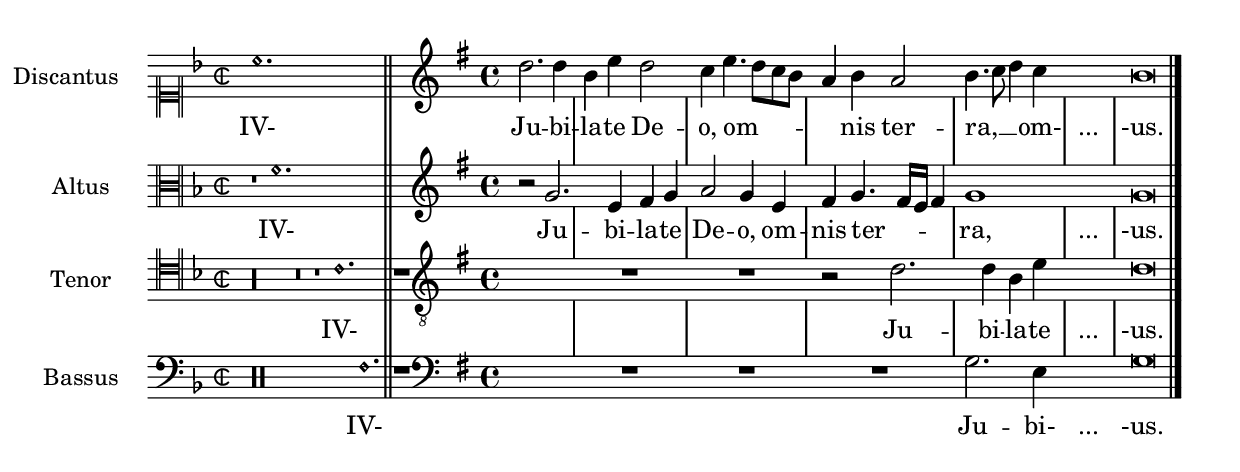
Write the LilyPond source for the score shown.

%% Do not edit this file; it is automatically
%% generated from LSR http://lsr.dsi.unimi.it
%% This file is in the public domain.
\version "2.13.16"

\header {
  lsrtags = "ancient-notation, template"

%% Translation of GIT committish: 1d589aa04c20d7711bf662618adbdd6d445db29d
  texidoces = "
Al transcribir música mensural, es útil un «incipit» al compienzo
de la pieza para indicar la tonalidad y el tempo
originales. Aunque los músicos actuales están acostumbrados a las
barras de compás para reconocer con más facilidad los patrones
rítmicos, durante el período de la música mensural aún no se
habíen inventado las líneas divisorias; de hecho, la medida solía
cambiar a cada pocas notas. Como compromiso, a menudo las líneas
divisorias se imprimen entre los pentagramas en vez de hacerlo
encima de ellos.

"
  doctitlees = "Plantilla de notación de música antigua (transcripción moderna de música mensural)"

%% Translation of GIT committish: 0a868be38a775ecb1ef935b079000cebbc64de40
  texidocde = "
Bei der Transkription von Mensuralmusik ist es oft erwünscht, ein
Incipit an den Anfang des Stückes zu stellen, damit klar ist, wie
Tempo und Schlüssel in der Originalnotation gesetzt waren. Während
heutzutage Musiker an Taktlinien gewöhnt sind, um Rhythmen schneller
zu erkennen, wurden diese in der Mensuralmusik nicht verwendet.
Tatsächlich ändern sich die Rhythmen auch oft alle paar Noten. Als
ein Kompromiss werden die Notenlinien nicht auf dem System, sondern
zwischen den Systemen geschrieben.
"

doctitlede = "Vorlage für Alte Notation -- moderne Transkription von Mensuralmusik"

%% Translation of GIT committish: bdfe3dc8175a2d7e9ea0800b5b04cfb68fe58a7a
  texidocfr = "
Lorsque l'on transcrit de la musique mensurale, un @emph{incipit} permet
d'indiquer la tonalité et le tempo d'origine.  Si les musiciens sont de
nos jours habitués aux barres de mesures qui présentent la structure
rythmique d'une œuvre, elles n'étaient pas en vigueur à l'époque où ces
pièces ont été composées, d'autant plus que la @qq{métrique} pouvait
changer au fil des notes.  Un compromis consiste à imprimer des barres
entre les portées plutôt que sur chacune d'elles.

"
  doctitlefr = "Exemples de notation ancienne -- transcription moderne de musique mensurale"

  texidoc = "
When transcribing mensural music, an incipit at the beginning of the
piece is useful to indicate the original key and tempo. While today
musicians are used to bar lines in order to faster recognize rhythmic
patterns, bar lines were not yet invented during the period of mensural
music; in fact, the meter often changed after every few notes. As a
compromise, bar lines are often printed between the staves rather than
on the staves.

"
  doctitle = "Ancient notation template -- modern transcription of mensural music"
} % begin verbatim

global = {
  \set Score.skipBars = ##t

  % incipit
  \once \override Score.SystemStartBracket #'transparent = ##t
  \override Score.SpacingSpanner #'spacing-increment = #1.0 % tight spacing
  \key f \major
  \time 2/2
  \once \override Staff.TimeSignature #'style = #'neomensural
  \override Voice.NoteHead #'style = #'neomensural
  \override Voice.Rest #'style = #'neomensural
  \set Staff.printKeyCancellation = ##f
  \cadenzaOn % turn off bar lines
  \skip 1*10
  \once \override Staff.BarLine #'transparent = ##f
  \bar "||"
  \skip 1*1 % need this extra \skip such that clef change comes
            % after bar line
  \bar ""

  % main
  \revert Score.SpacingSpanner #'spacing-increment % CHECK: no effect?
  \cadenzaOff % turn bar lines on again
  \once \override Staff.Clef #'full-size-change = ##t
  \set Staff.forceClef = ##t
  \key g \major
  \time 4/4
  \override Voice.NoteHead #'style = #'default
  \override Voice.Rest #'style = #'default

  % FIXME: setting printKeyCancellation back to #t must not
  % occur in the first bar after the incipit.  Dto. for forceClef.
  % Therefore, we need an extra \skip.
  \skip 1*1
  \set Staff.printKeyCancellation = ##t
  \set Staff.forceClef = ##f

  \skip 1*7 % the actual music

  % let finis bar go through all staves
  \override Staff.BarLine #'transparent = ##f

  % finis bar
  \bar "|."
}

discantusNotes = {
  \transpose c' c'' {
    \set Staff.instrumentName = #"Discantus  "

    % incipit
    \clef "neomensural-c1"
    c'1. s2   % two bars
    \skip 1*8 % eight bars
    \skip 1*1 % one bar

    % main
    \clef "treble"
    d'2. d'4 |
    b e' d'2 |
    c'4 e'4.( d'8 c' b |
    a4) b a2 |
    b4.( c'8 d'4) c'4 |
    \once \override NoteHead #'transparent = ##t c'1 |
    b\breve |
  }
}

discantusLyrics = \lyricmode {
  % incipit
  IV-

  % main
  Ju -- bi -- |
  la -- te De -- |
  o, om --
  nis ter -- |
  ra, __ om- |
  "..." |
  -us. |
}

altusNotes = {
  \transpose c' c'' {
    \set Staff.instrumentName = #"Altus  "

    % incipit
    \clef "neomensural-c3"
    r1        % one bar
    f1. s2    % two bars
    \skip 1*7 % seven bars
    \skip 1*1 % one bar

    % main
    \clef "treble"
    r2 g2. e4 fis g | % two bars
    a2 g4 e |
    fis g4.( fis16 e fis4) |
    g1 |
    \once \override NoteHead #'transparent = ##t g1 |
    g\breve |
  }
}

altusLyrics = \lyricmode {
  % incipit
  IV-

  % main
  Ju -- bi -- la -- te | % two bars
  De -- o, om -- |
  nis ter -- ra, |
  "..." |
  -us. |
}

tenorNotes = {
  \transpose c' c' {
    \set Staff.instrumentName = #"Tenor  "

    % incipit
    \clef "neomensural-c4"
    r\longa   % four bars
    r\breve   % two bars
    r1        % one bar
    c'1. s2   % two bars
    \skip 1*1 % one bar
    \skip 1*1 % one bar

    % main
    \clef "treble_8"
    R1 |
    R1 |
    R1 |
    r2 d'2. d'4 b e' | % two bars
    \once \override NoteHead #'transparent = ##t e'1 |
    d'\breve |
  }
}

tenorLyrics = \lyricmode {
  % incipit
  IV-

  % main
  Ju -- bi -- la -- te | % two bars
  "..." |
  -us. |
}

bassusNotes = {
  \transpose c' c' {
    \set Staff.instrumentName = #"Bassus  "

    % incipit
    \clef "bass"
    r\maxima  % eight bars
    f1. s2    % two bars
    \skip 1*1 % one bar

    % main
    \clef "bass"
    R1 |
    R1 |
    R1 |
    R1 |
    g2. e4 |
    \once \override NoteHead #'transparent = ##t e1 |
    g\breve |
  }
}

bassusLyrics = \lyricmode {
  % incipit
  IV-

  % main
  Ju -- bi- |
  "..." |
  -us. |
}

\score {
  \new StaffGroup = choirStaff <<
    \new Voice =
      "discantusNotes" << \global \discantusNotes >>
    \new Lyrics =
      "discantusLyrics" \lyricsto discantusNotes { \discantusLyrics }
    \new Voice =
      "altusNotes" << \global \altusNotes >>
    \new Lyrics =
      "altusLyrics" \lyricsto altusNotes { \altusLyrics }
    \new Voice =
      "tenorNotes" << \global \tenorNotes >>
    \new Lyrics =
      "tenorLyrics" \lyricsto tenorNotes { \tenorLyrics }
    \new Voice =
      "bassusNotes" << \global \bassusNotes >>
    \new Lyrics =
      "bassusLyrics" \lyricsto bassusNotes { \bassusLyrics }
  >>
  \layout {
    \context {
      \Score

      % no bars in staves
      \override BarLine #'transparent = ##t

      % incipit should not start with a start delimiter
      \remove "System_start_delimiter_engraver"
    }
    \context {
      \Voice

      % no slurs
      \override Slur #'transparent = ##t

      % Comment in the below "\remove" command to allow line
      % breaking also at those barlines where a note overlaps
      % into the next bar.  The command is commented out in this
      % short example score, but especially for large scores, you
      % will typically yield better line breaking and thus improve
      % overall spacing if you comment in the following command.
      %\remove "Forbid_line_break_engraver"
    }
  }
}




